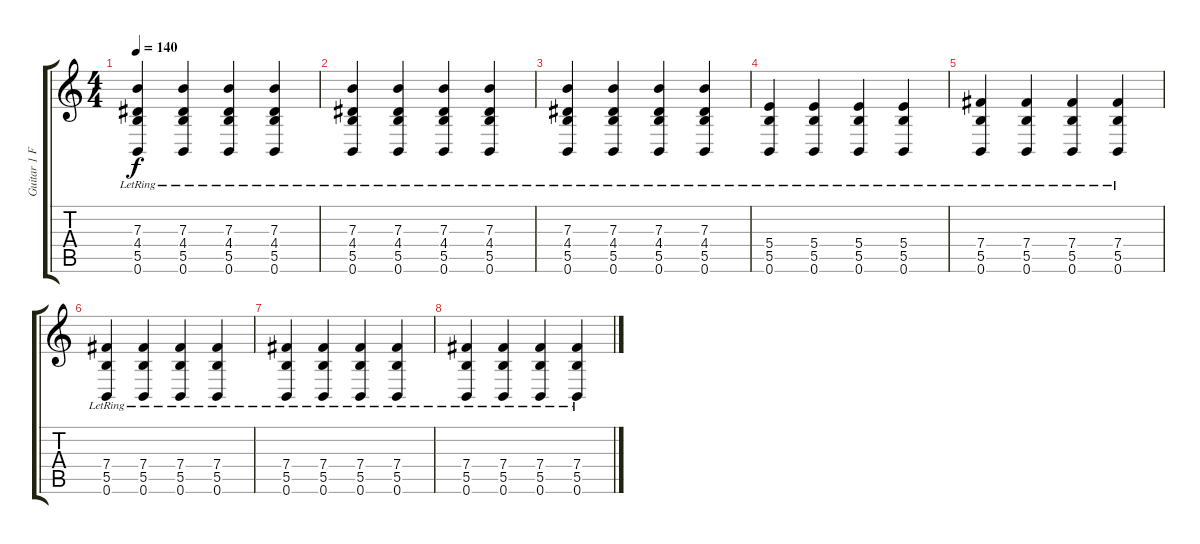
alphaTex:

\track ("Guitar 1 FX" "Guitar 1 F") {instrument overdrivenguitar}
\staff {score tabs}
\tuning (E4 B3 E3 B2 Gb2 B1) {hide}
\ts (4 4)
\tempo 140
\clef g2
\ks c
(7.3{lr} 4.4{lr} 5.5{lr} 0.6{lr}).4{dy f} (7.3{lr} 4.4{lr} 5.5{lr} 0.6{lr}).4 (7.3{lr} 4.4{lr} 5.5{lr} 0.6{lr}).4 (7.3{lr} 4.4{lr} 5.5{lr} 0.6{lr}).4 |
(7.3{lr} 4.4{lr} 5.5{lr} 0.6{lr}).4 (7.3{lr} 4.4{lr} 5.5{lr} 0.6{lr}).4 (7.3{lr} 4.4{lr} 5.5{lr} 0.6{lr}).4 (7.3{lr} 4.4{lr} 5.5{lr} 0.6{lr}).4 |
(7.3{lr} 4.4{lr} 5.5{lr} 0.6{lr}).4 (7.3{lr} 4.4{lr} 5.5{lr} 0.6{lr}).4 (7.3{lr} 4.4{lr} 5.5{lr} 0.6{lr}).4 (7.3{lr} 4.4{lr} 5.5{lr} 0.6{lr}).4 |
(5.4{lr} 5.5{lr} 0.6{lr}).4 (5.4{lr} 5.5{lr} 0.6{lr}).4 (5.4{lr} 5.5{lr} 0.6{lr}).4 (5.4{lr} 5.5{lr} 0.6{lr}).4 |
(7.4{lr} 5.5{lr} 0.6{lr}).4 (7.4{lr} 5.5{lr} 0.6{lr}).4 (7.4{lr} 5.5{lr} 0.6{lr}).4 (7.4{lr} 5.5{lr} 0.6{lr}).4 |
(7.4{lr} 5.5{lr} 0.6{lr}).4 (7.4{lr} 5.5{lr} 0.6{lr}).4 (7.4{lr} 5.5{lr} 0.6{lr}).4 (7.4{lr} 5.5{lr} 0.6{lr}).4 |
(7.4{lr} 5.5{lr} 0.6{lr}).4 (7.4{lr} 5.5{lr} 0.6{lr}).4 (7.4{lr} 5.5{lr} 0.6{lr}).4 (7.4{lr} 5.5{lr} 0.6{lr}).4 |
(7.4{lr} 5.5{lr} 0.6{lr}).4 (7.4{lr} 5.5{lr} 0.6{lr}).4 (7.4{lr} 5.5{lr} 0.6{lr}).4 (7.4{lr} 5.5{lr} 0.6{lr}).4
